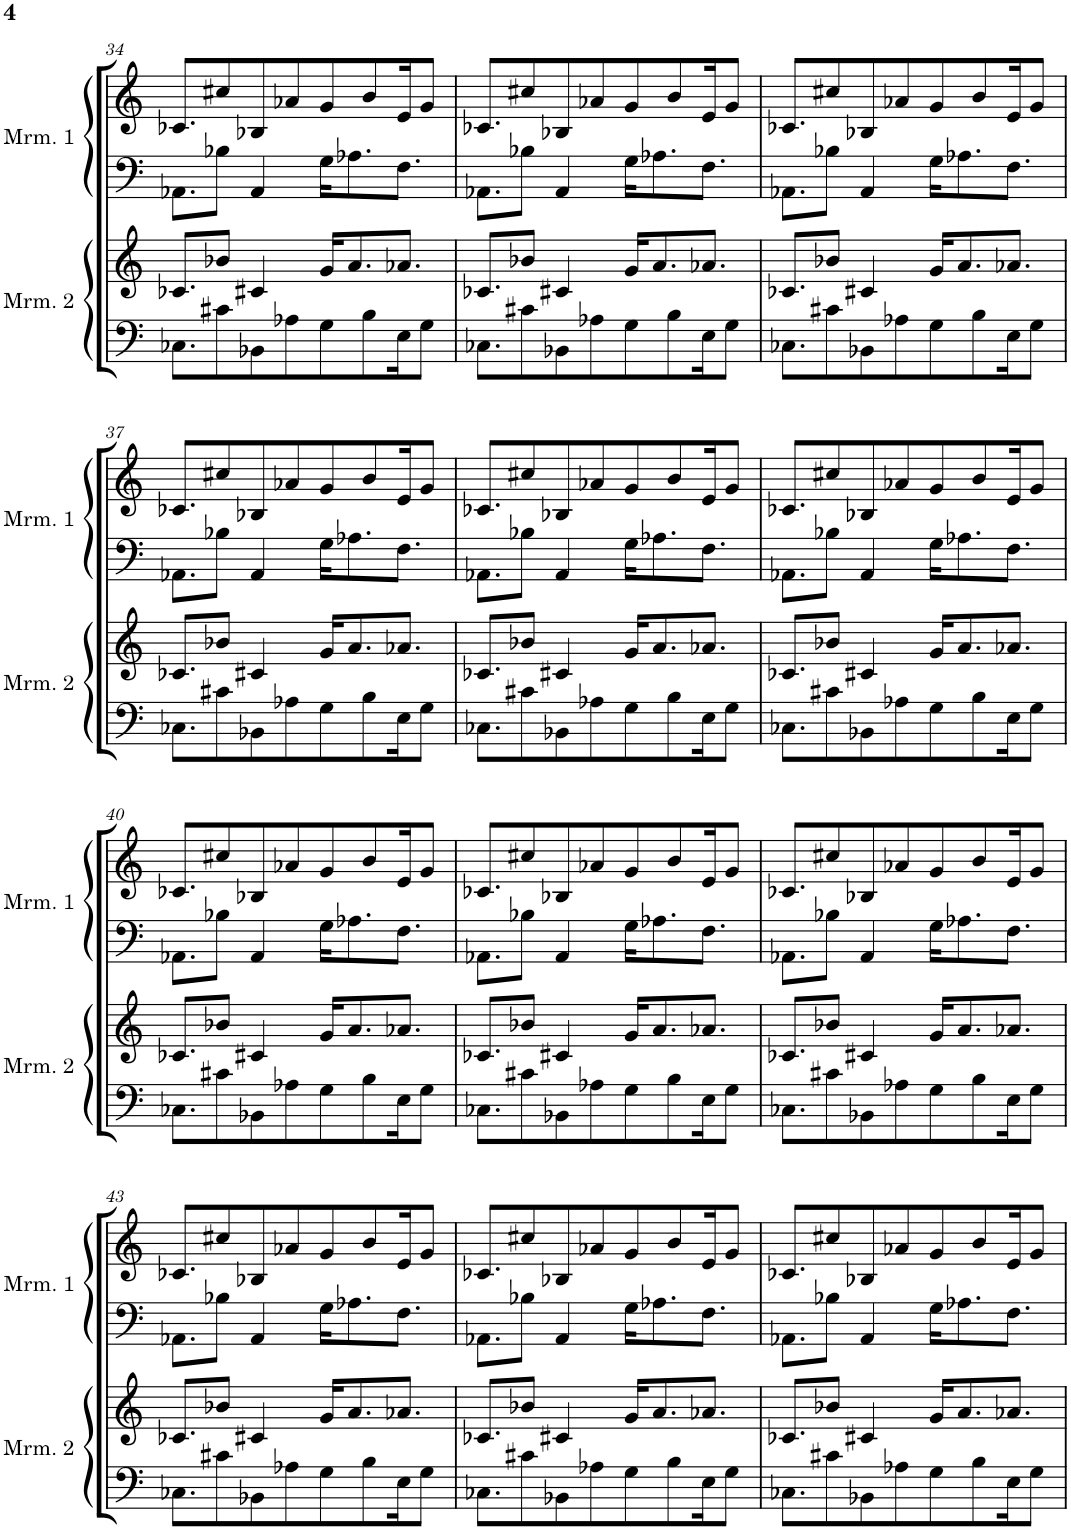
**kern	**kern	**kern	**kern
*part4	*part3	*part2	*part1
*staff4	*staff3	*staff2	*staff1
*I"Marimba 2	*I"Marimba 2	*I"Marimba 1	*I"Marimba 1
*I'Mrm. 2	*I'Mrm. 2	*I'Mrm. 1	*I'Mrm. 1
!!LO:PB:g=z
*clefF4	*clefG2	*clefF4	*clefG2
*k[]	*k[]	*k[]	*k[]
*M4/4	*M4/4	*M4/4	*M4/4
=34	=34	=34	=34
8.C-X\L	8.c-X/L	8.AA-X\L	8.c-X/L
8c#X\	8b-X/J	8B-X\J	8cc#X/
8BB-X\	4c#X/	4AA-/	8B-X/
8A-X\	.	.	8a-X/
8G\	16g/KL	16G\KL	8g/
.	8.a/	8.A-X\	.
8B\	.	.	8b/
16E\K	8.a-X/J	8.F\J	16e/K
8G\J	.	.	8g/J
=35	=35	=35	=35
8.C-X\L	8.c-X/L	8.AA-X\L	8.c-X/L
8c#X\	8b-X/J	8B-X\J	8cc#X/
8BB-X\	4c#X/	4AA-/	8B-X/
8A-X\	.	.	8a-X/
8G\	16g/KL	16G\KL	8g/
.	8.a/	8.A-X\	.
8B\	.	.	8b/
16E\K	8.a-X/J	8.F\J	16e/K
8G\J	.	.	8g/J
=36	=36	=36	=36
8.C-X\L	8.c-X/L	8.AA-X\L	8.c-X/L
8c#X\	8b-X/J	8B-X\J	8cc#X/
8BB-X\	4c#X/	4AA-/	8B-X/
8A-X\	.	.	8a-X/
8G\	16g/KL	16G\KL	8g/
.	8.a/	8.A-X\	.
8B\	.	.	8b/
16E\K	8.a-X/J	8.F\J	16e/K
8G\J	.	.	8g/J
!!LO:LB:g=z
=37	=37	=37	=37
8.C-X\L	8.c-X/L	8.AA-X\L	8.c-X/L
8c#X\	8b-X/J	8B-X\J	8cc#X/
8BB-X\	4c#X/	4AA-/	8B-X/
8A-X\	.	.	8a-X/
8G\	16g/KL	16G\KL	8g/
.	8.a/	8.A-X\	.
8B\	.	.	8b/
16E\K	8.a-X/J	8.F\J	16e/K
8G\J	.	.	8g/J
=38	=38	=38	=38
8.C-X\L	8.c-X/L	8.AA-X\L	8.c-X/L
8c#X\	8b-X/J	8B-X\J	8cc#X/
8BB-X\	4c#X/	4AA-/	8B-X/
8A-X\	.	.	8a-X/
8G\	16g/KL	16G\KL	8g/
.	8.a/	8.A-X\	.
8B\	.	.	8b/
16E\K	8.a-X/J	8.F\J	16e/K
8G\J	.	.	8g/J
=39	=39	=39	=39
8.C-X\L	8.c-X/L	8.AA-X\L	8.c-X/L
8c#X\	8b-X/J	8B-X\J	8cc#X/
8BB-X\	4c#X/	4AA-/	8B-X/
8A-X\	.	.	8a-X/
8G\	16g/KL	16G\KL	8g/
.	8.a/	8.A-X\	.
8B\	.	.	8b/
16E\K	8.a-X/J	8.F\J	16e/K
8G\J	.	.	8g/J
!!LO:LB:g=z
=40	=40	=40	=40
8.C-X\L	8.c-X/L	8.AA-X\L	8.c-X/L
8c#X\	8b-X/J	8B-X\J	8cc#X/
8BB-X\	4c#X/	4AA-/	8B-X/
8A-X\	.	.	8a-X/
8G\	16g/KL	16G\KL	8g/
.	8.a/	8.A-X\	.
8B\	.	.	8b/
16E\K	8.a-X/J	8.F\J	16e/K
8G\J	.	.	8g/J
=41	=41	=41	=41
8.C-X\L	8.c-X/L	8.AA-X\L	8.c-X/L
8c#X\	8b-X/J	8B-X\J	8cc#X/
8BB-X\	4c#X/	4AA-/	8B-X/
8A-X\	.	.	8a-X/
8G\	16g/KL	16G\KL	8g/
.	8.a/	8.A-X\	.
8B\	.	.	8b/
16E\K	8.a-X/J	8.F\J	16e/K
8G\J	.	.	8g/J
=42	=42	=42	=42
8.C-X\L	8.c-X/L	8.AA-X\L	8.c-X/L
8c#X\	8b-X/J	8B-X\J	8cc#X/
8BB-X\	4c#X/	4AA-/	8B-X/
8A-X\	.	.	8a-X/
8G\	16g/KL	16G\KL	8g/
.	8.a/	8.A-X\	.
8B\	.	.	8b/
16E\K	8.a-X/J	8.F\J	16e/K
8G\J	.	.	8g/J
!!LO:LB:g=z
=43	=43	=43	=43
8.C-X\L	8.c-X/L	8.AA-X\L	8.c-X/L
8c#X\	8b-X/J	8B-X\J	8cc#X/
8BB-X\	4c#X/	4AA-/	8B-X/
8A-X\	.	.	8a-X/
8G\	16g/KL	16G\KL	8g/
.	8.a/	8.A-X\	.
8B\	.	.	8b/
16E\K	8.a-X/J	8.F\J	16e/K
8G\J	.	.	8g/J
=44	=44	=44	=44
8.C-X\L	8.c-X/L	8.AA-X\L	8.c-X/L
8c#X\	8b-X/J	8B-X\J	8cc#X/
8BB-X\	4c#X/	4AA-/	8B-X/
8A-X\	.	.	8a-X/
8G\	16g/KL	16G\KL	8g/
.	8.a/	8.A-X\	.
8B\	.	.	8b/
16E\K	8.a-X/J	8.F\J	16e/K
8G\J	.	.	8g/J
=45	=45	=45	=45
8.C-X\L	8.c-X/L	8.AA-X\L	8.c-X/L
8c#X\	8b-X/J	8B-X\J	8cc#X/
8BB-X\	4c#X/	4AA-/	8B-X/
8A-X\	.	.	8a-X/
8G\	16g/KL	16G\KL	8g/
.	8.a/	8.A-X\	.
8B\	.	.	8b/
16E\K	8.a-X/J	8.F\J	16e/K
8G\J	.	.	8g/J
=	=	=	=
*-	*-	*-	*-
